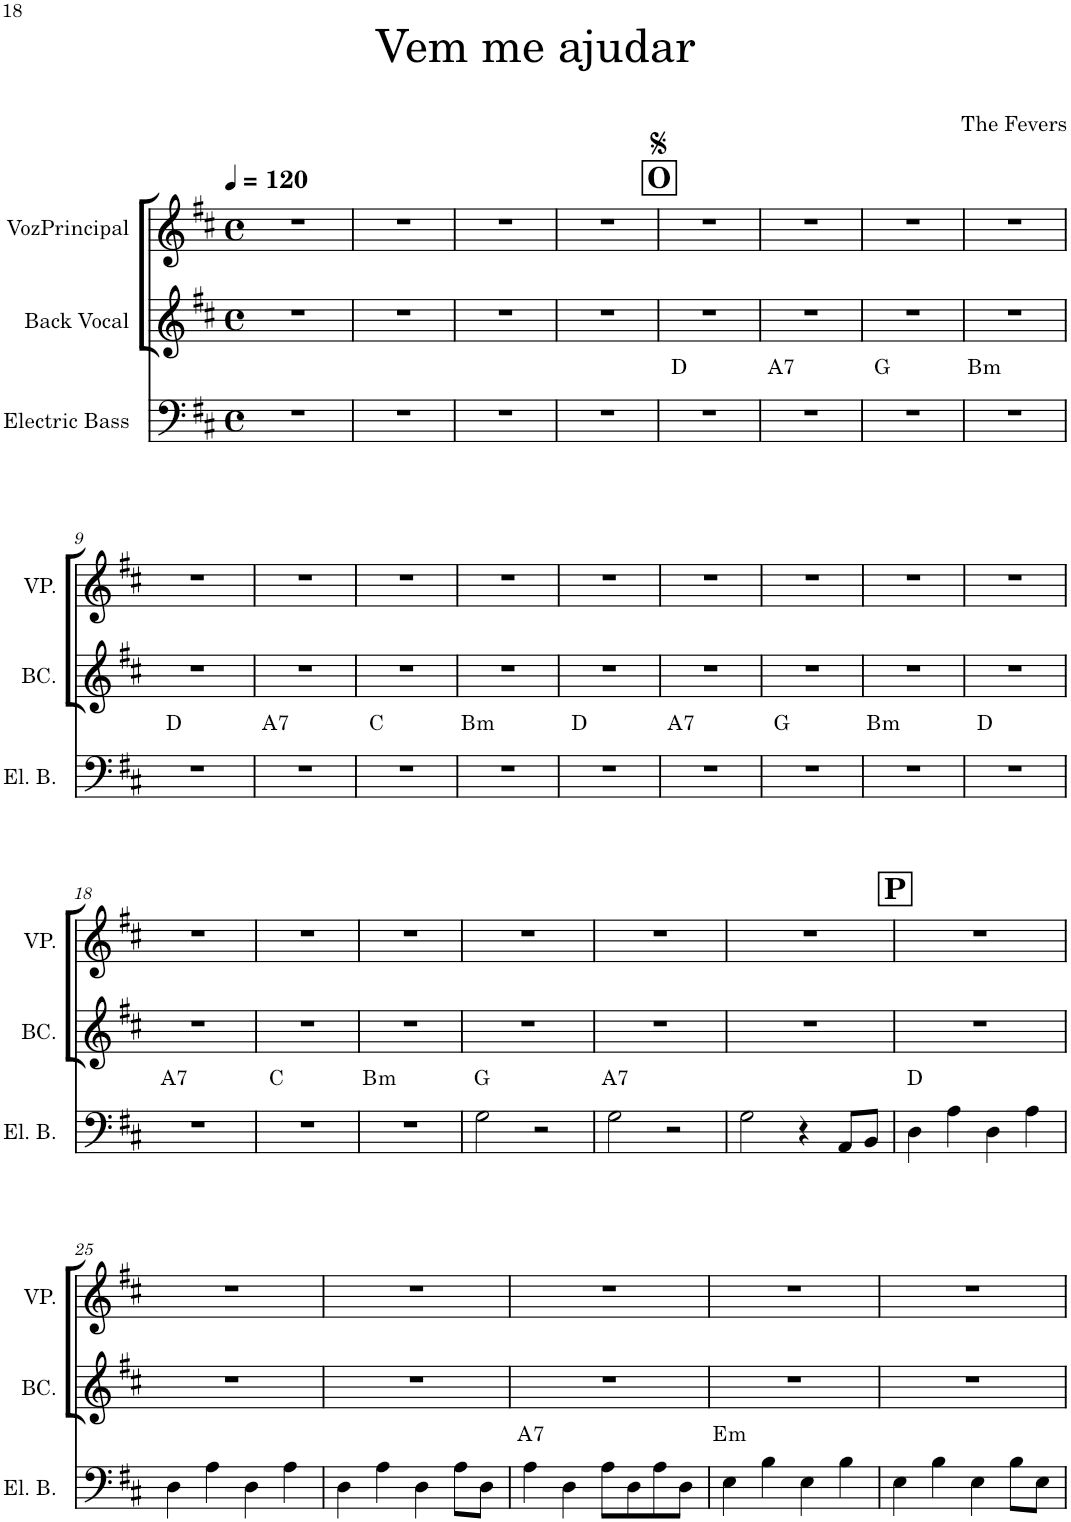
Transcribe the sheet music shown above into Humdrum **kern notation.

**kern	**harte	**kern	**kern
*part3	*part3	*part2	*part1
*staff3	*	*staff2	*staff1
*I"Electric Bass	*	*I"Back Vocal	*I"VozPrincipal
*I'El. B.	*	*I'BC.	*I'VP.
!!LO:PB:g=z
*clefF4	*	*clefG2	*clefG2
*Trd7c12	*	*	*
*k[f#c#]	*	*k[f#c#]	*k[f#c#]
*M4/4	*	*M4/4	*M4/4
*met(c)	*	*met(c)	*met(c)
*MM120	*	*MM120	*MM120
=1	=1	=1	=1
1r	.	1r	1r
=2	=2	=2	=2
1r	.	1r	1r
=3	=3	=3	=3
1r	.	1r	1r
=4	=4	=4	=4
1r	.	1r	1r
!!LO:REH:place=s1:a:B:cj:fs=14:t=O
=5	=5	=5	=5
1r	D:maj	1r	1r
=6	=6	=6	=6
!	!LO:H:kt=7	!	!
1r	A:7	1r	1r
=7	=7	=7	=7
1r	G:maj	1r	1r
=8	=8	=8	=8
!	!LO:H:kt=m	!	!
1r	B:min	1r	1r
!!LO:LB:g=z
=9	=9	=9	=9
1r	D:maj	1r	1r
=10	=10	=10	=10
!	!LO:H:kt=7	!	!
1r	A:7	1r	1r
=11	=11	=11	=11
1r	C:maj	1r	1r
=12	=12	=12	=12
!	!LO:H:kt=m	!	!
1r	B:min	1r	1r
=13	=13	=13	=13
1r	D:maj	1r	1r
=14	=14	=14	=14
!	!LO:H:kt=7	!	!
1r	A:7	1r	1r
=15	=15	=15	=15
1r	G:maj	1r	1r
=16	=16	=16	=16
!	!LO:H:kt=m	!	!
1r	B:min	1r	1r
=17	=17	=17	=17
1r	D:maj	1r	1r
!!LO:LB:g=z
=18	=18	=18	=18
!	!LO:H:kt=7	!	!
1r	A:7	1r	1r
=19	=19	=19	=19
1r	C:maj	1r	1r
=20	=20	=20	=20
!	!LO:H:kt=m	!	!
1r	B:min	1r	1r
=21	=21	=21	=21
2G\	G:maj	1r	1r
2r	.	.	.
=22	=22	=22	=22
!	!LO:H:kt=7	!	!
2G\	A:7	1r	1r
2r	.	.	.
=23	=23	=23	=23
2G\	.	1r	1r
4r	.	.	.
8AA/L	.	.	.
8BB/J	.	.	.
!!LO:REH:place=s1:a:B:cj:fs=14:t=P
=24	=24	=24	=24
4D\	D:maj	1r	1r
4A\	.	.	.
4D\	.	.	.
4A\	.	.	.
!!LO:LB:g=z
=25	=25	=25	=25
4D\	.	1r	1r
4A\	.	.	.
4D\	.	.	.
4A\	.	.	.
=26	=26	=26	=26
4D\	.	1r	1r
4A\	.	.	.
4D\	.	.	.
8A\L	.	.	.
8D\J	.	.	.
=27	=27	=27	=27
!	!LO:H:kt=7	!	!
4A\	A:7	1r	1r
4D\	.	.	.
8A\L	.	.	.
8D\	.	.	.
8A\	.	.	.
8D\J	.	.	.
=28	=28	=28	=28
!	!LO:H:kt=m	!	!
4E\	E:min	1r	1r
4B\	.	.	.
4E\	.	.	.
4B\	.	.	.
=29	=29	=29	=29
4E\	.	1r	1r
4B\	.	.	.
4E\	.	.	.
8B\L	.	.	.
8E\J	.	.	.
=	=	=	=
*-	*-	*-	*-
